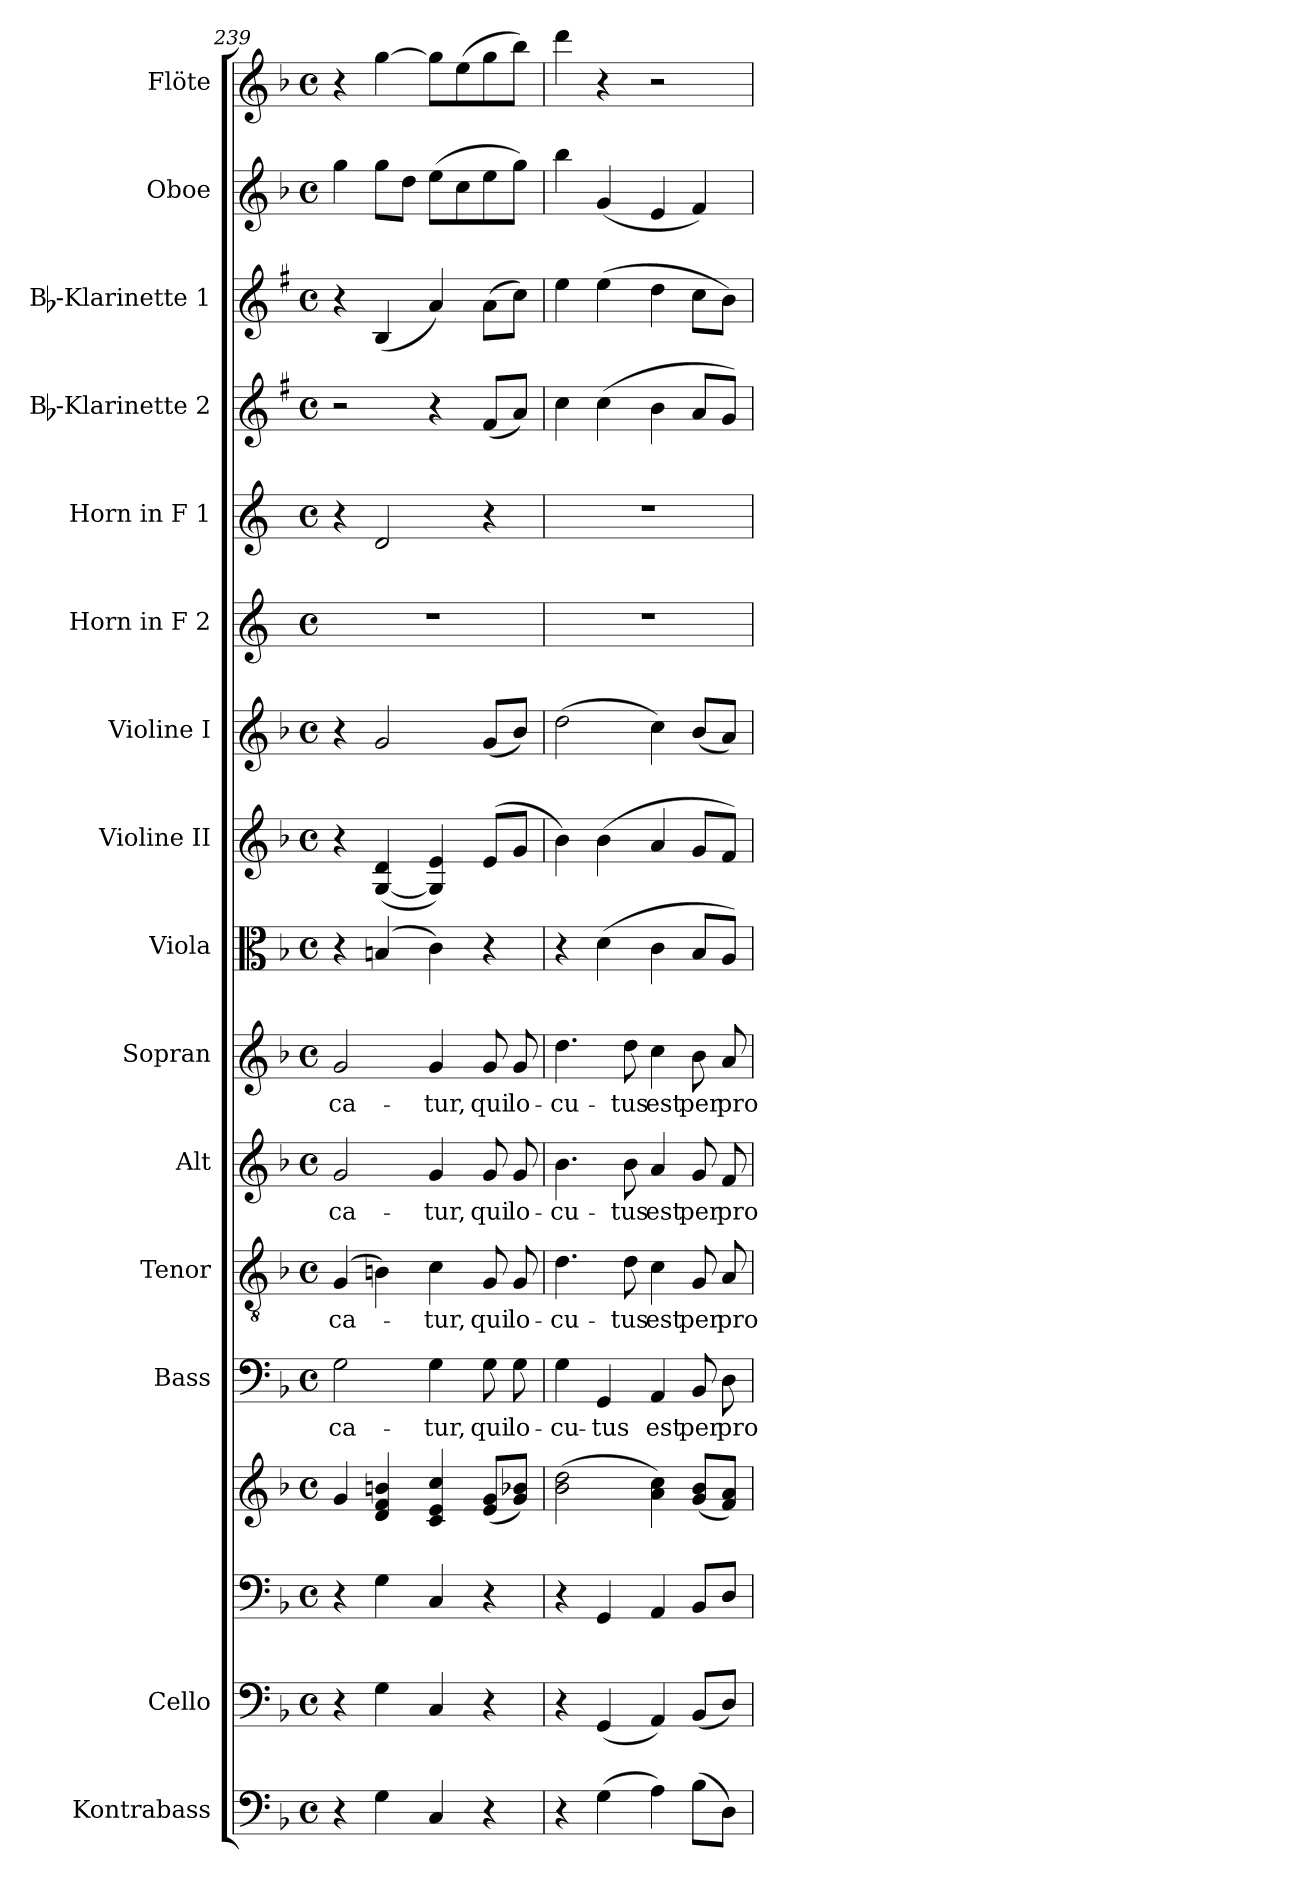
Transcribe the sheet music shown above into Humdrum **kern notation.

**kern	**kern	**kern	**kern	**kern	**text	**kern	**text	**kern	**text	**kern	**text	**kern	**kern	**kern	**kern	**kern	**kern	**kern	**kern	**kern
*part16	*part15	*part14	*part14	*part13	*part13	*part12	*part12	*part11	*part11	*part10	*part10	*part9	*part8	*part7	*part6	*part5	*part4	*part3	*part2	*part1
*staff17	*staff16	*staff15	*staff14	*staff13	*staff13	*staff12	*staff12	*staff11	*staff11	*staff10	*staff10	*staff9	*staff8	*staff7	*staff6	*staff5	*staff4	*staff3	*staff2	*staff1
*I"Kontrabass	*I"Cello	*	*	*I"Bass	*	*I"Tenor	*	*I"Alt	*	*I"Sopran	*	*I"Viola	*I"Violine II	*I"Violine I	*I"Horn in F 2	*I"Horn in F 1	*I"Bb-Klarinette 2	*I"Bb-Klarinette 1	*I"Oboe	*I"Flöte
*I'Kb.	*	*	*	*I'B.	*	*I'T.	*	*I'A.	*	*I'S.	*	*I'Vla.	*I'Vl. II	*I'Vl. I	*	*	*I'Bb Kl. 2	*I'Bb Kl. 1	*I'Ob.	*I'Fl.
*clefF4	*clefF4	*clefF4	*clefG2	*clefF4	*	*clefGv2	*	*clefG2	*	*clefG2	*	*clefC3	*clefG2	*clefG2	*clefG2	*clefG2	*clefG2	*clefG2	*clefG2	*clefG2
*ITrd7c12	*	*	*	*	*	*	*	*	*	*	*	*	*	*	*ITrd4c7	*ITrd4c7	*ITrd1c2	*ITrd1c2	*	*
*k[b-]	*k[b-]	*k[b-]	*k[b-]	*k[b-]	*	*k[b-]	*	*k[b-]	*	*k[b-]	*	*k[b-]	*k[b-]	*k[b-]	*k[b-]	*k[b-]	*k[b-]	*k[b-]	*k[b-]	*k[b-]
*F:	*F:	*F:	*F:	*F:	*	*F:	*	*F:	*	*F:	*	*F:	*F:	*F:	*F:	*F:	*F:	*F:	*F:	*F:
*M4/4	*M4/4	*M4/4	*M4/4	*M4/4	*	*M4/4	*	*M4/4	*	*M4/4	*	*M4/4	*M4/4	*M4/4	*M4/4	*M4/4	*M4/4	*M4/4	*M4/4	*M4/4
*met(c)	*met(c)	*met(c)	*met(c)	*met(c)	*	*met(c)	*	*met(c)	*	*met(c)	*	*met(c)	*met(c)	*met(c)	*met(c)	*met(c)	*met(c)	*met(c)	*met(c)	*met(c)
=239	=239	=239	=239	=239	=239	=239	=239	=239	=239	=239	=239	=239	=239	=239	=239	=239	=239	=239	=239	=239
!	!	!	!	!	!LO:LY:b	!	!LO:LY:b	!	!LO:LY:b	!	!LO:LY:b	!	!	!	!	!	!	!	!	!
4r	4r	4r	4g/	2G\	-ca-	(4G/	-ca-	2g/	-ca-	2g/	-ca-	4r	4r	4r	1r	4r	2r	4r	4gg\	4r
4GG\	4G\	4G\	4d/ 4f/ 4bn/	.	.	4Bn\)	.	.	.	.	.	(4Bn/	([4G/ 4d/	2g/	.	2G/	.	(<4A/	8gg\L	[4gg\
.	.	.	.	.	.	.	.	.	.	.	.	.	.	.	.	.	.	.	8dd\J	.
!	!	!	!	!	!LO:LY:b	!	!LO:LY:b	!	!LO:LY:b	!	!LO:LY:b	!	!	!	!	!	!	!	!	!
4CC/	4C/	4C/	4c/ 4e/ 4cc/	4G\	-tur,	4c\	-tur,	4g/	-tur,	4g/	-tur,	4c\)	4G/] 4e/)	.	.	.	4r	4g/)	(>8ee\L	8gg\L]
.	.	.	.	.	.	.	.	.	.	.	.	.	.	.	.	.	.	.	8cc\	(>8ee\
!	!	!	!	!	!LO:LY:b	!	!LO:LY:b	!	!LO:LY:b	!	!LO:LY:b	!	!	!	!	!	!	!	!	!
4r	4r	4r	(<8e/ 8g/L	8G\	qui	8G/	qui	8g/	qui	8g/	qui	4r	(>8e/L	(<8g/L	.	4r	(<8e/L	(>8g\L	8ee\	8gg\
!	!	!	!	!	!LO:LY:b	!	!LO:LY:b	!	!LO:LY:b	!	!LO:LY:b	!	!	!	!	!	!	!	!	!
.	.	.	8g/ 8b-X/J)	8G\	lo-	8G/	lo-	8g/	lo-	8g/	lo-	.	8g/J	8b-/J)	.	.	8g/J)	8b-\J)	8gg\J)	8bb-\J)
=240	=240	=240	=240	=240	=240	=240	=240	=240	=240	=240	=240	=240	=240	=240	=240	=240	=240	=240	=240	=240
!	!	!	!	!	!LO:LY:b	!	!LO:LY:b	!	!LO:LY:b	!	!LO:LY:b	!	!	!	!	!	!	!	!	!
4r	4r	4r	(>2b-\ 2dd\	4G\	-cu-	4.d\	-cu-	4.b-\	-cu-	4.dd\	-cu-	4r	4b-\)	(>2dd\	1r	1r	4b-\	4dd\	4bb-\	4ddd\
!	!	!	!	!	!LO:LY:b	!	!	!	!	!	!	!	!	!	!	!	!	!	!	!
(>4GG\	(<4GG/	4GG/	.	4GG/	-tus	.	.	.	.	.	.	(>4d\	(>4b-\	.	.	.	(>4b-\	(>4dd\	(<4g/	4r
!	!	!	!	!	!	!	!LO:LY:b	!	!LO:LY:b	!	!LO:LY:b	!	!	!	!	!	!	!	!	!
.	.	.	.	.	.	8d\	-tus	8b-\	-tus	8dd\	-tus	.	.	.	.	.	.	.	.	.
!	!	!	!	!	!LO:LY:b	!	!LO:LY:b	!	!LO:LY:b	!	!LO:LY:b	!	!	!	!	!	!	!	!	!
4AA\)	4AA/)	4AA/	4a\ 4cc\)	4AA/	est	4c\	est	4a/	est	4cc\	est	4c\	4a/	4cc\)	.	.	4a\	4cc\	4e/	2r
!	!	!	!	!	!LO:LY:b	!	!LO:LY:b	!	!LO:LY:b	!	!LO:LY:b	!	!	!	!	!	!	!	!	!
(>8BB-\L	(<8BB-/L	8BB-/L	(<8g/ 8b-/L	8BB-/	per	8G/	per	8g/	per	8b-\	per	8B-/L	8g/L	(<8b-/L	.	.	8g/L	8b-\L	4f/)	.
!	!	!	!	!	!LO:LY:b	!	!LO:LY:b	!	!LO:LY:b	!	!LO:LY:b	!	!	!	!	!	!	!	!	!
8DD\J)	8D/J)	8D/J	8f/ 8a/J)	8D\	pro-	8A/	pro-	8f/	pro-	8a/	pro-	8A/J)	8f/J)	8a/J)	.	.	8f/J)	8a\J)	.	.
=	=	=	=	=	=	=	=	=	=	=	=	=	=	=	=	=	=	=	=	=
*-	*-	*-	*-	*-	*-	*-	*-	*-	*-	*-	*-	*-	*-	*-	*-	*-	*-	*-	*-	*-
